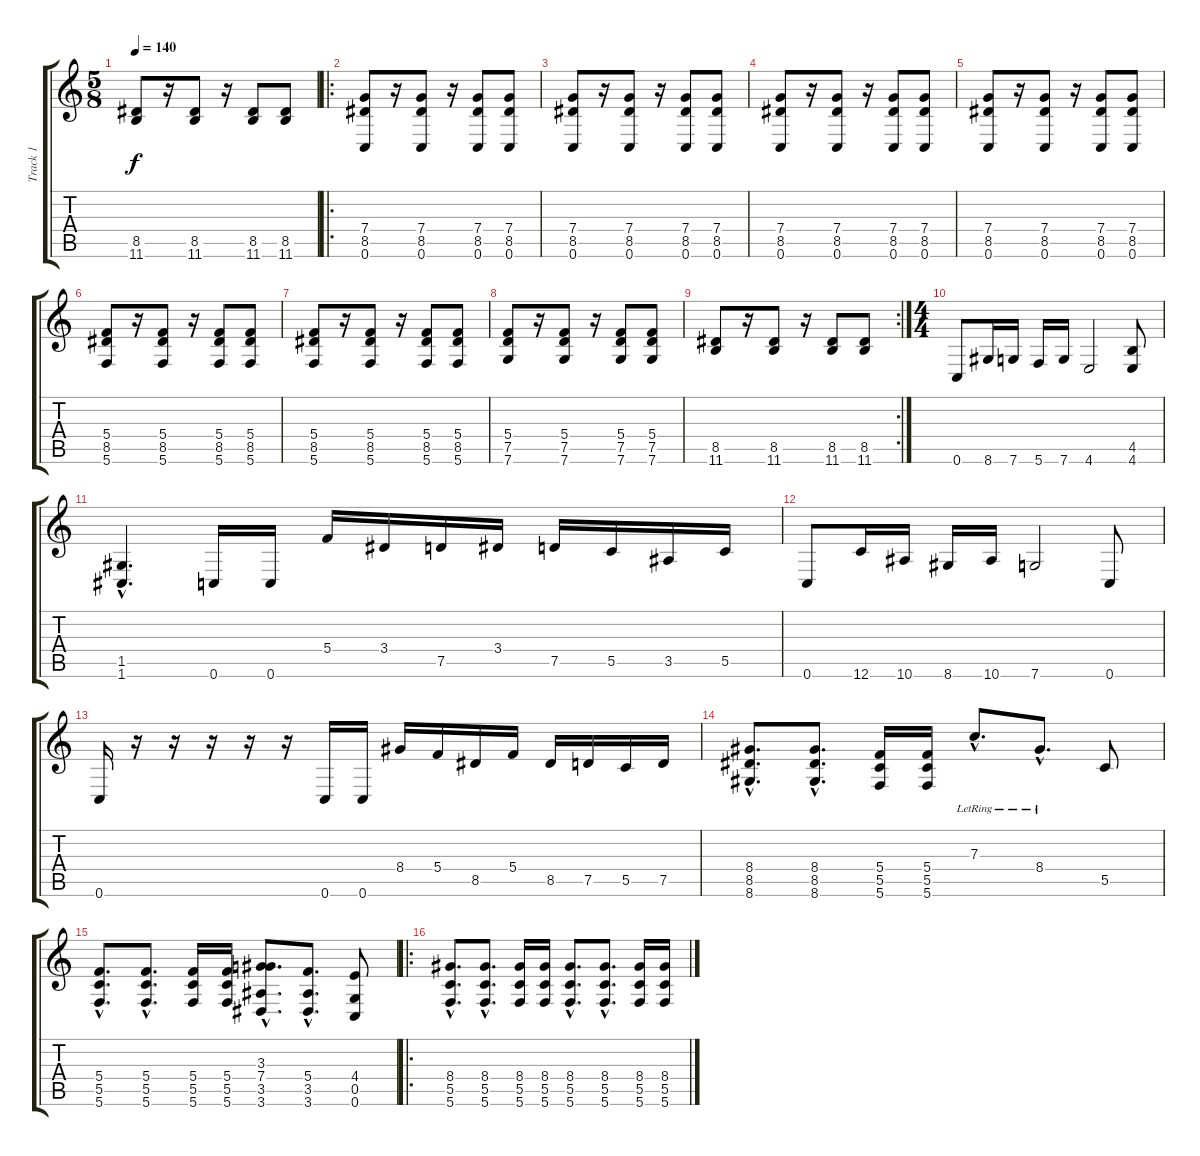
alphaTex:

\track ("Track 1" "Track 1") {instrument distortionguitar}
\staff {score tabs}
\tuning (D4 A3 F3 C3 G2 C2) {hide}
\ts (5 8)
\tempo 140
\clef g2
\ks c
(8.5 11.6).8{dy f} r.16 (8.5 11.6).8 r.16 (8.5 11.6).8 (8.5 11.6).8 |
\ro
(7.4 8.5 0.6).8 r.16 (7.4 8.5 0.6).8 r.16 (7.4 8.5 0.6).8 (7.4 8.5 0.6).8 |
(7.4 8.5 0.6).8 r.16 (7.4 8.5 0.6).8 r.16 (7.4 8.5 0.6).8 (7.4 8.5 0.6).8 |
(7.4 8.5 0.6).8 r.16 (7.4 8.5 0.6).8 r.16 (7.4 8.5 0.6).8 (7.4 8.5 0.6).8 |
(7.4 8.5 0.6).8 r.16 (7.4 8.5 0.6).8 r.16 (7.4 8.5 0.6).8 (7.4 8.5 0.6).8 |
(5.4 8.5 5.6).8 r.16 (5.4 8.5 5.6).8 r.16 (5.4 8.5 5.6).8 (5.4 8.5 5.6).8 |
(5.4 8.5 5.6).8 r.16 (5.4 8.5 5.6).8 r.16 (5.4 8.5 5.6).8 (5.4 8.5 5.6).8 |
(5.4 7.5 7.6).8 r.16 (5.4 7.5 7.6).8 r.16 (5.4 7.5 7.6).8 (5.4 7.5 7.6).8 |
\rc 2
(8.5 11.6).8 r.16 (8.5 11.6).8 r.16 (8.5 11.6).8 (8.5 11.6).8 |
\ts (4 4)
0.6.8 8.6.16 7.6.16 5.6.16 7.6.16 4.6.2 (4.5 4.6).8 |
(1.5{hac} 1.6{hac}).4{d} 0.6.16 0.6.16 5.4.16 3.4.16 7.5.16 3.4.16 7.5.16 5.5.16 3.5.16 5.5.16 |
0.6.8 12.6.16 10.6.16 8.6.16 10.6.16 7.6.2 0.6.8 |
0.6.16 r.16 r.16 r.16 r.16 r.16 0.6.16 0.6.16 8.4.16 5.4.16 8.5.16 5.4.16 8.5.16 7.5.16 5.5.16 7.5.16 |
(8.4{hac} 8.5{hac} 8.6{hac}).8{d} (8.4{hac} 8.5{hac} 8.6{hac}).8{d} (5.4 5.5 5.6).16 (5.4 5.5 5.6).16 7.3{hac lr}.8{d} 8.4{hac lr}.8{d} 5.5.8 |
(5.4{hac} 5.5{hac} 5.6{hac}).8{d} (5.4{hac} 5.5{hac} 5.6{hac}).8{d} (5.4 5.5 5.6).16 (5.4 5.5 5.6).16 (3.3{hac} 7.4{hac} 3.5{hac} 3.6{hac}).8{d} (5.4{hac} 3.5{hac} 3.6{hac}).8{d} (4.4 0.5 0.6).8 |
\ro
(8.4{hac} 5.5{hac} 5.6{hac}).8{d} (8.4{hac} 5.5{hac} 5.6{hac}).8{d} (8.4 5.5 5.6).16 (8.4 5.5 5.6).16 (8.4{hac} 5.5{hac} 5.6{hac}).8{d} (8.4{hac} 5.5{hac} 5.6{hac}).8{d} (8.4 5.5 5.6).16 (8.4 5.5 5.6).16
